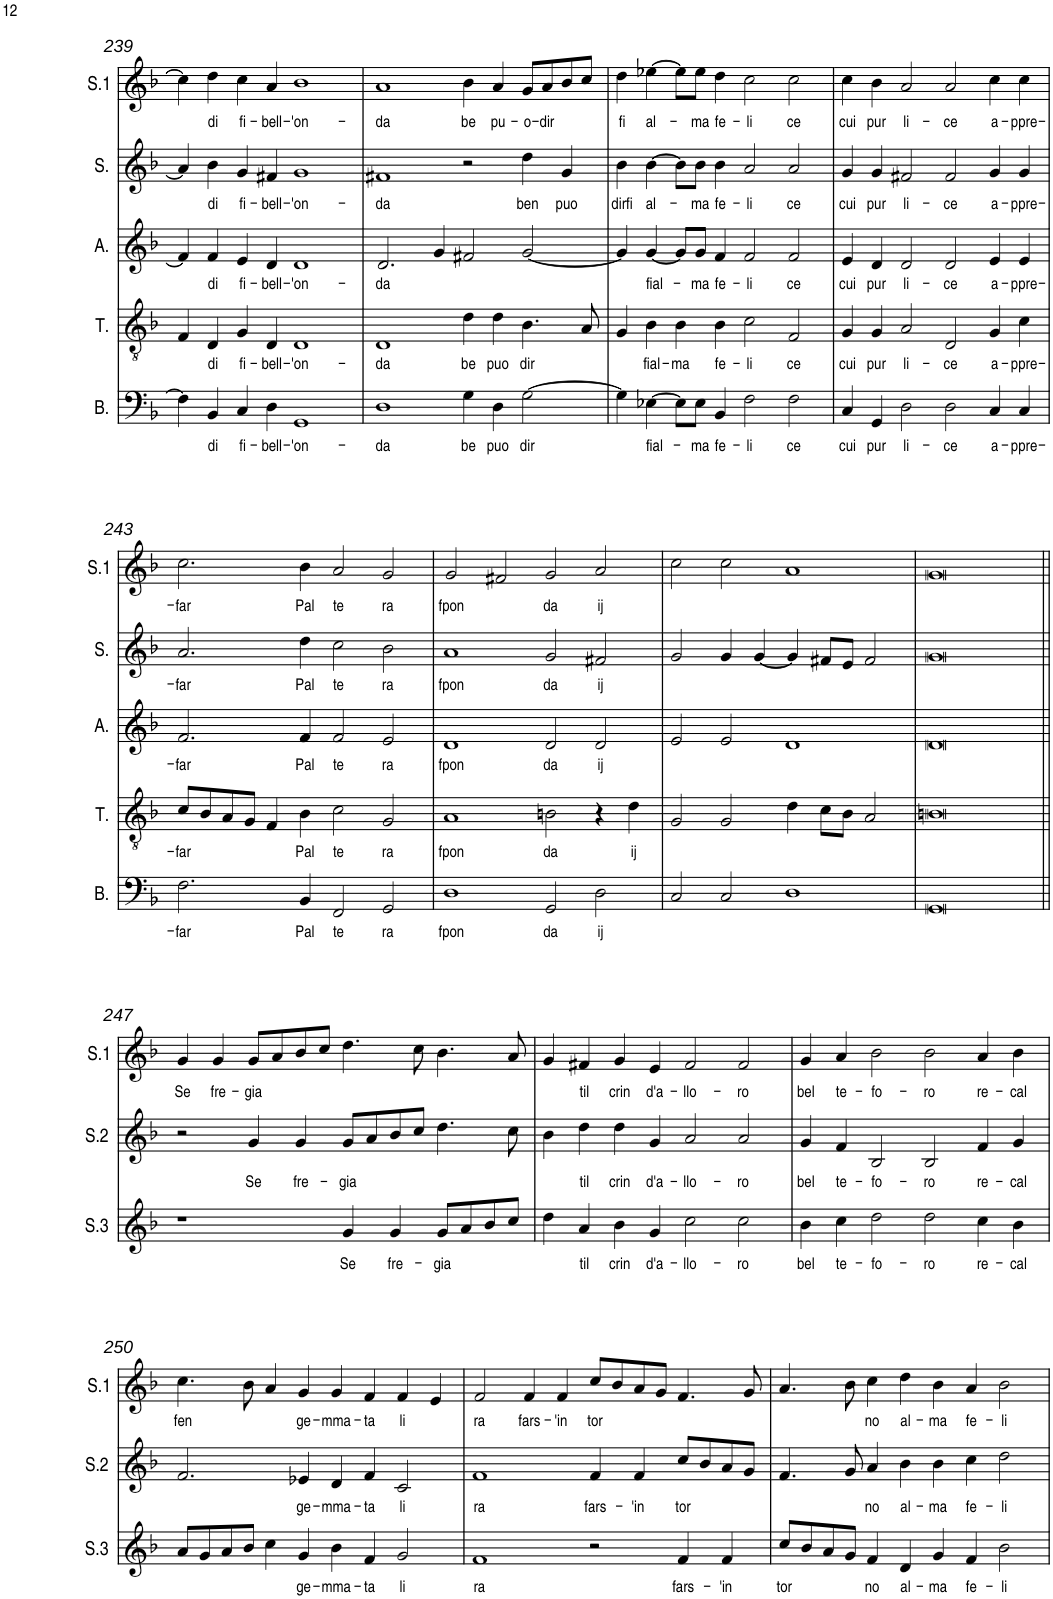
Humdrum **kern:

**kern	**text	**kern	**text	**kern	**text	**kern	**text	**kern	**text	**kern	**text	**kern	**text
*part7	*part7	*part6	*part6	*part5	*part5	*part4	*part4	*part3	*part3	*part2	*part2	*part1	*part1
*staff7	*staff7	*staff6	*staff6	*staff5	*staff5	*staff4	*staff4	*staff3	*staff3	*staff2	*staff2	*staff1	*staff1
*I"Soprano3	*	*I"Soprano2	*	*I"Bass	*	*I"Tenor	*	*I"Alto	*	*I"Soprano	*	*I"Soprano1	*
*I'S.3	*	*I'S.2	*	*I'B.	*	*I'T.	*	*I'A.	*	*I'S.	*	*I'S.1	*
!!LO:PB:g=z
*clefG2	*	*clefG2	*	*clefF4	*	*clefGv2	*	*clefG2	*	*clefG2	*	*clefG2	*
*k[b-]	*	*k[b-]	*	*k[b-]	*	*k[b-]	*	*k[b-]	*	*k[b-]	*	*k[b-]	*
*M4/2	*	*M4/2	*	*M4/2	*	*M4/2	*	*M4/2	*	*M4/2	*	*M4/2	*
=239	=239	=239	=239	=239	=239	=239	=239	=239	=239	=239	=239	=239	=239
0r	.	0r	.	4F\]	.	4F/	.	4f/]	.	4a/]	.	4cc\]	.
!	!	!	!	!	!LO:LY:b	!	!LO:LY:b	!	!LO:LY:b	!	!LO:LY:b	!	!LO:LY:b
.	.	.	.	4BB-/	di	4D/	di	4f/	di	4b-\	di	4dd\	di
!	!	!	!	!	!LO:LY:b	!	!LO:LY:b	!	!LO:LY:b	!	!LO:LY:b	!	!LO:LY:b
.	.	.	.	4C/	fi-	4G/	fi-	4e/	fi-	4g/	fi-	4cc\	fi-
!	!	!	!	!	!LO:LY:b	!	!LO:LY:b	!	!LO:LY:b	!	!LO:LY:b	!	!LO:LY:b
.	.	.	.	4D\	-bell-	4D/	-bell-	4d/	-bell-	4f#X/	-bell-	4a/	-bell-
!	!	!	!	!	!LO:LY:b	!	!LO:LY:b	!	!LO:LY:b	!	!LO:LY:b	!	!LO:LY:b
.	.	.	.	1GG	-'on-	1D	-'on-	1d	-'on-	1g	-'on-	1b-	-'on-
=240	=240	=240	=240	=240	=240	=240	=240	=240	=240	=240	=240	=240	=240
!	!	!	!	!	!LO:LY:b	!	!LO:LY:b	!	!LO:LY:b	!	!LO:LY:b	!	!LO:LY:b
0r	.	0r	.	1D	-da	1D	-da	2.d/	-da	1f#X	-da	1a	-da
.	.	.	.	.	.	.	.	4g/	.	.	.	.	.
!	!	!	!	!	!LO:LY:b	!	!LO:LY:b	!	!	!	!	!	!LO:LY:b
.	.	.	.	4G\	be	4d\	be	2f#X/	.	2r	.	4b-\	be
!	!	!	!	!	!LO:LY:b	!	!LO:LY:b	!	!	!	!	!	!LO:LY:b
.	.	.	.	4D\	puo	4d\	puo	.	.	.	.	4a/	pu-
!	!	!	!	!	!LO:LY:b	!	!LO:LY:b	!	!	!	!LO:LY:b	!	!LO:LY:b
.	.	.	.	[2G\	dir	4.B-\	dir	[2g/	.	4dd\	ben	8g/L	-o-
!	!	!	!	!	!	!	!	!	!	!	!	!	!LO:LY:b
.	.	.	.	.	.	.	.	.	.	.	.	8a/	-dir
!	!	!	!	!	!	!	!	!	!	!	!LO:LY:b	!	!
.	.	.	.	.	.	.	.	.	.	4g/	puo	8b-/	.
.	.	.	.	.	.	8A/	.	.	.	.	.	8cc/J	.
=241	=241	=241	=241	=241	=241	=241	=241	=241	=241	=241	=241	=241	=241
!	!	!	!	!	!	!	!	!	!	!	!LO:LY:b	!	!LO:LY:b
0r	.	0r	.	4G\]	.	4G/	.	4g/]	.	4b-\	dirfi	4dd\	fi
!	!	!	!	!	!LO:LY:b	!	!LO:LY:b	!	!LO:LY:b	!	!LO:LY:b	!	!LO:LY:b
.	.	.	.	[4E-X\	fial-	4B-\	fial-	[4g/	fial-	[4b-\	al-	[4ee-X\	al-
!	!	!	!	!	!	!	!LO:LY:b	!	!	!	!	!	!
.	.	.	.	8E-\L]	.	4B-\	-ma	8g/L]	.	8b-\L]	.	8ee-\L]	.
!	!	!	!	!	!LO:LY:b	!	!	!	!LO:LY:b	!	!LO:LY:b	!	!LO:LY:b
.	.	.	.	8E-\J	-ma	.	.	8g/J	-ma	8b-\J	-ma	8ee-\J	-ma
!	!	!	!	!	!LO:LY:b	!	!LO:LY:b	!	!LO:LY:b	!	!LO:LY:b	!	!LO:LY:b
.	.	.	.	4BB-/	fe-	4B-\	fe-	4f/	fe-	4b-\	fe-	4dd\	fe-
!	!	!	!	!	!LO:LY:b	!	!LO:LY:b	!	!LO:LY:b	!	!LO:LY:b	!	!LO:LY:b
.	.	.	.	2F\	-li	2c\	-li	2f/	-li	2a/	-li	2cc\	-li
!	!	!	!	!	!LO:LY:b	!	!LO:LY:b	!	!LO:LY:b	!	!LO:LY:b	!	!LO:LY:b
.	.	.	.	2F\	ce	2F/	ce	2f/	ce	2a/	ce	2cc\	ce
=242	=242	=242	=242	=242	=242	=242	=242	=242	=242	=242	=242	=242	=242
!	!	!	!	!	!LO:LY:b	!	!LO:LY:b	!	!LO:LY:b	!	!LO:LY:b	!	!LO:LY:b
0r	.	0r	.	4C/	cui	4G/	cui	4e/	cui	4g/	cui	4cc\	cui
!	!	!	!	!	!LO:LY:b	!	!LO:LY:b	!	!LO:LY:b	!	!LO:LY:b	!	!LO:LY:b
.	.	.	.	4GG/	pur	4G/	pur	4d/	pur	4g/	pur	4b-\	pur
!	!	!	!	!	!LO:LY:b	!	!LO:LY:b	!	!LO:LY:b	!	!LO:LY:b	!	!LO:LY:b
.	.	.	.	2D\	li-	2A/	li-	2d/	li-	2f#X/	li-	2a/	li-
!	!	!	!	!	!LO:LY:b	!	!LO:LY:b	!	!LO:LY:b	!	!LO:LY:b	!	!LO:LY:b
.	.	.	.	2D\	-ce	2D/	-ce	2d/	-ce	2f#/	-ce	2a/	-ce
!	!	!	!	!	!LO:LY:b	!	!LO:LY:b	!	!LO:LY:b	!	!LO:LY:b	!	!LO:LY:b
.	.	.	.	4C/	a-	4G/	a-	4e/	a-	4g/	a-	4cc\	a-
!	!	!	!	!	!LO:LY:b	!	!LO:LY:b	!	!LO:LY:b	!	!LO:LY:b	!	!LO:LY:b
.	.	.	.	4C/	-ppre-	4c\	-ppre-	4e/	-ppre-	4g/	-ppre-	4cc\	-ppre-
!!LO:LB:g=z
=243	=243	=243	=243	=243	=243	=243	=243	=243	=243	=243	=243	=243	=243
!	!	!	!	!	!LO:LY:b	!	!LO:LY:b	!	!LO:LY:b	!	!LO:LY:b	!	!LO:LY:b
0r	.	0r	.	2.F\	-far	8c/L	-far	2.f/	-far	2.a/	-far	2.cc\	-far
.	.	.	.	.	.	8B-/	.	.	.	.	.	.	.
.	.	.	.	.	.	8A/	.	.	.	.	.	.	.
.	.	.	.	.	.	8G/J	.	.	.	.	.	.	.
.	.	.	.	.	.	4F/	.	.	.	.	.	.	.
!	!	!	!	!	!LO:LY:b	!	!LO:LY:b	!	!LO:LY:b	!	!LO:LY:b	!	!LO:LY:b
.	.	.	.	4BB-/	Pal	4B-\	Pal	4f/	Pal	4dd\	Pal	4b-\	Pal
!	!	!	!	!	!LO:LY:b	!	!LO:LY:b	!	!LO:LY:b	!	!LO:LY:b	!	!LO:LY:b
.	.	.	.	2FF/	te	2c\	te	2f/	te	2cc\	te	2a/	te
!	!	!	!	!	!LO:LY:b	!	!LO:LY:b	!	!LO:LY:b	!	!LO:LY:b	!	!LO:LY:b
.	.	.	.	2GG/	ra	2G/	ra	2e/	ra	2b-\	ra	2g/	ra
=244	=244	=244	=244	=244	=244	=244	=244	=244	=244	=244	=244	=244	=244
!	!	!	!	!	!LO:LY:b	!	!LO:LY:b	!	!LO:LY:b	!	!LO:LY:b	!	!LO:LY:b
0r	.	0r	.	1D	fpon	1A	fpon	1d	fpon	1a	fpon	2g/	fpon
.	.	.	.	.	.	.	.	.	.	.	.	2f#X/	.
!	!	!	!	!	!LO:LY:b	!	!LO:LY:b	!	!LO:LY:b	!	!LO:LY:b	!	!LO:LY:b
.	.	.	.	2GG/	da	2Bn\	da	2d/	da	2g/	da	2g/	da
!	!	!	!	!	!LO:LY:b	!	!	!	!LO:LY:b	!	!LO:LY:b	!	!LO:LY:b
.	.	.	.	2D\	ij	4r	.	2d/	ij	2f#X/	ij	2a/	ij
!	!	!	!	!	!	!	!LO:LY:b	!	!	!	!	!	!
.	.	.	.	.	.	4d\	ij	.	.	.	.	.	.
=245	=245	=245	=245	=245	=245	=245	=245	=245	=245	=245	=245	=245	=245
0r	.	0r	.	2C/	.	2G/	.	2e/	.	2g/	.	2cc\	.
.	.	.	.	2C/	.	2G/	.	2e/	.	4g/	.	2cc\	.
.	.	.	.	.	.	.	.	.	.	[4g/	.	.	.
.	.	.	.	1D	.	4d\	.	1d	.	4g/]	.	1a	.
.	.	.	.	.	.	8c\L	.	.	.	8f#X/L	.	.	.
.	.	.	.	.	.	8B-\J	.	.	.	8e/J	.	.	.
.	.	.	.	.	.	2A/	.	.	.	2f#/	.	.	.
=246	=246	=246	=246	=246	=246	=246	=246	=246	=246	=246	=246	=246	=246
0r	.	0r	.	0GG	.	0Bn	.	0d	.	0g	.	0g	.
!!LO:LB:g=z
=247||	=247||	=247||	=247||	=247||	=247||	=247||	=247||	=247||	=247||	=247||	=247||	=247||	=247||
!	!	!	!	!	!	!	!	!	!	!	!	!	!LO:LY:b
1r	.	2r	.	0r	.	0r	.	0r	.	0r	.	4g/	Se
!	!	!	!	!	!	!	!	!	!	!	!	!	!LO:LY:b
.	.	.	.	.	.	.	.	.	.	.	.	4g/	fre-
!	!	!	!LO:LY:b	!	!	!	!	!	!	!	!	!	!LO:LY:b
.	.	4g/	Se	.	.	.	.	.	.	.	.	8g/L	-gia
.	.	.	.	.	.	.	.	.	.	.	.	8a/	.
!	!	!	!LO:LY:b	!	!	!	!	!	!	!	!	!	!
.	.	4g/	fre-	.	.	.	.	.	.	.	.	8b-/	.
.	.	.	.	.	.	.	.	.	.	.	.	8cc/J	.
!	!LO:LY:b	!	!LO:LY:b	!	!	!	!	!	!	!	!	!	!
4g/	Se	8g/L	-gia	.	.	.	.	.	.	.	.	4.dd\	.
.	.	8a/	.	.	.	.	.	.	.	.	.	.	.
!	!LO:LY:b	!	!	!	!	!	!	!	!	!	!	!	!
4g/	fre-	8b-/	.	.	.	.	.	.	.	.	.	.	.
.	.	8cc/J	.	.	.	.	.	.	.	.	.	8cc\	.
!	!LO:LY:b	!	!	!	!	!	!	!	!	!	!	!	!
8g/L	-gia	4.dd\	.	.	.	.	.	.	.	.	.	4.b-\	.
8a/	.	.	.	.	.	.	.	.	.	.	.	.	.
8b-/	.	.	.	.	.	.	.	.	.	.	.	.	.
8cc/J	.	8cc\	.	.	.	.	.	.	.	.	.	8a/	.
=248	=248	=248	=248	=248	=248	=248	=248	=248	=248	=248	=248	=248	=248
4dd\	.	4b-\	.	0r	.	0r	.	0r	.	0r	.	4g/	.
!	!LO:LY:b	!	!LO:LY:b	!	!	!	!	!	!	!	!	!	!LO:LY:b
4a/	til	4dd\	til	.	.	.	.	.	.	.	.	4f#X/	til
!	!LO:LY:b	!	!LO:LY:b	!	!	!	!	!	!	!	!	!	!LO:LY:b
4b-\	crin	4dd\	crin	.	.	.	.	.	.	.	.	4g/	crin
!	!LO:LY:b	!	!LO:LY:b	!	!	!	!	!	!	!	!	!	!LO:LY:b
4g/	d'a-	4g/	d'a-	.	.	.	.	.	.	.	.	4e/	d'a-
!	!LO:LY:b	!	!LO:LY:b	!	!	!	!	!	!	!	!	!	!LO:LY:b
2cc\	-llo-	2a/	-llo-	.	.	.	.	.	.	.	.	2f#/	-llo-
!	!LO:LY:b	!	!LO:LY:b	!	!	!	!	!	!	!	!	!	!LO:LY:b
2cc\	-ro	2a/	-ro	.	.	.	.	.	.	.	.	2f#/	-ro
=249	=249	=249	=249	=249	=249	=249	=249	=249	=249	=249	=249	=249	=249
!	!LO:LY:b	!	!LO:LY:b	!	!	!	!	!	!	!	!	!	!LO:LY:b
4b-\	bel	4g/	bel	0r	.	0r	.	0r	.	0r	.	4g/	bel
!	!LO:LY:b	!	!LO:LY:b	!	!	!	!	!	!	!	!	!	!LO:LY:b
4cc\	te-	4f/	te-	.	.	.	.	.	.	.	.	4a/	te-
!	!LO:LY:b	!	!LO:LY:b	!	!	!	!	!	!	!	!	!	!LO:LY:b
2dd\	-fo-	2B-/	-fo-	.	.	.	.	.	.	.	.	2b-\	-fo-
!	!LO:LY:b	!	!LO:LY:b	!	!	!	!	!	!	!	!	!	!LO:LY:b
2dd\	-ro	2B-/	-ro	.	.	.	.	.	.	.	.	2b-\	-ro
!	!LO:LY:b	!	!LO:LY:b	!	!	!	!	!	!	!	!	!	!LO:LY:b
4cc\	re-	4f/	re-	.	.	.	.	.	.	.	.	4a/	re-
!	!LO:LY:b	!	!LO:LY:b	!	!	!	!	!	!	!	!	!	!LO:LY:b
4b-\	-cal	4g/	-cal	.	.	.	.	.	.	.	.	4b-\	-cal
!!LO:LB:g=z
=250	=250	=250	=250	=250	=250	=250	=250	=250	=250	=250	=250	=250	=250
!	!	!	!	!	!	!	!	!	!	!	!	!	!LO:LY:b
8a/L	.	2.f/	.	0r	.	0r	.	0r	.	0r	.	4.cc\	fen
8g/	.	.	.	.	.	.	.	.	.	.	.	.	.
8a/	.	.	.	.	.	.	.	.	.	.	.	.	.
8b-/J	.	.	.	.	.	.	.	.	.	.	.	8b-\	.
4cc\	.	.	.	.	.	.	.	.	.	.	.	4a/	.
!	!LO:LY:b	!	!LO:LY:b	!	!	!	!	!	!	!	!	!	!LO:LY:b
4g/	ge-	4e-X/	ge-	.	.	.	.	.	.	.	.	4g/	ge-
!	!LO:LY:b	!	!LO:LY:b	!	!	!	!	!	!	!	!	!	!LO:LY:b
4b-\	-mma-	4d/	-mma-	.	.	.	.	.	.	.	.	4g/	-mma-
!	!LO:LY:b	!	!LO:LY:b	!	!	!	!	!	!	!	!	!	!LO:LY:b
4f/	-ta	4f/	-ta	.	.	.	.	.	.	.	.	4f/	-ta
!	!LO:LY:b	!	!LO:LY:b	!	!	!	!	!	!	!	!	!	!LO:LY:b
2g/	li	2c/	li	.	.	.	.	.	.	.	.	4f/	li
.	.	.	.	.	.	.	.	.	.	.	.	4e/	.
=251	=251	=251	=251	=251	=251	=251	=251	=251	=251	=251	=251	=251	=251
!	!LO:LY:b	!	!LO:LY:b	!	!	!	!	!	!	!	!	!	!LO:LY:b
1f	ra	1f	ra	0r	.	0r	.	0r	.	0r	.	2f/	ra
!	!	!	!	!	!	!	!	!	!	!	!	!	!LO:LY:b
.	.	.	.	.	.	.	.	.	.	.	.	4f/	fars-
!	!	!	!	!	!	!	!	!	!	!	!	!	!LO:LY:b
.	.	.	.	.	.	.	.	.	.	.	.	4f/	-'in
!	!	!	!LO:LY:b	!	!	!	!	!	!	!	!	!	!LO:LY:b
2r	.	4f/	fars-	.	.	.	.	.	.	.	.	8cc/L	tor
.	.	.	.	.	.	.	.	.	.	.	.	8b-/	.
!	!	!	!LO:LY:b	!	!	!	!	!	!	!	!	!	!
.	.	4f/	-'in	.	.	.	.	.	.	.	.	8a/	.
.	.	.	.	.	.	.	.	.	.	.	.	8g/J	.
!	!LO:LY:b	!	!LO:LY:b	!	!	!	!	!	!	!	!	!	!
4f/	fars-	8cc/L	tor	.	.	.	.	.	.	.	.	4.f/	.
.	.	8b-/	.	.	.	.	.	.	.	.	.	.	.
!	!LO:LY:b	!	!	!	!	!	!	!	!	!	!	!	!
4f/	-'in	8a/	.	.	.	.	.	.	.	.	.	.	.
.	.	8g/J	.	.	.	.	.	.	.	.	.	8g/	.
=252	=252	=252	=252	=252	=252	=252	=252	=252	=252	=252	=252	=252	=252
!	!LO:LY:b	!	!	!	!	!	!	!	!	!	!	!	!
8cc/L	tor	4.f/	.	0r	.	0r	.	0r	.	0r	.	4.a/	.
8b-/	.	.	.	.	.	.	.	.	.	.	.	.	.
8a/	.	.	.	.	.	.	.	.	.	.	.	.	.
8g/J	.	8g/	.	.	.	.	.	.	.	.	.	8b-\	.
!	!LO:LY:b	!	!LO:LY:b	!	!	!	!	!	!	!	!	!	!LO:LY:b
4f/	no	4a/	no	.	.	.	.	.	.	.	.	4cc\	no
!	!LO:LY:b	!	!LO:LY:b	!	!	!	!	!	!	!	!	!	!LO:LY:b
4d/	al-	4b-\	al-	.	.	.	.	.	.	.	.	4dd\	al-
!	!LO:LY:b	!	!LO:LY:b	!	!	!	!	!	!	!	!	!	!LO:LY:b
4g/	-ma	4b-\	-ma	.	.	.	.	.	.	.	.	4b-\	-ma
!	!LO:LY:b	!	!LO:LY:b	!	!	!	!	!	!	!	!	!	!LO:LY:b
4f/	fe-	4cc\	fe-	.	.	.	.	.	.	.	.	4a/	fe-
!	!LO:LY:b	!	!LO:LY:b	!	!	!	!	!	!	!	!	!	!LO:LY:b
2b-\	-li	2dd\	-li	.	.	.	.	.	.	.	.	2b-\	-li
=	=	=	=	=	=	=	=	=	=	=	=	=	=
*-	*-	*-	*-	*-	*-	*-	*-	*-	*-	*-	*-	*-	*-
